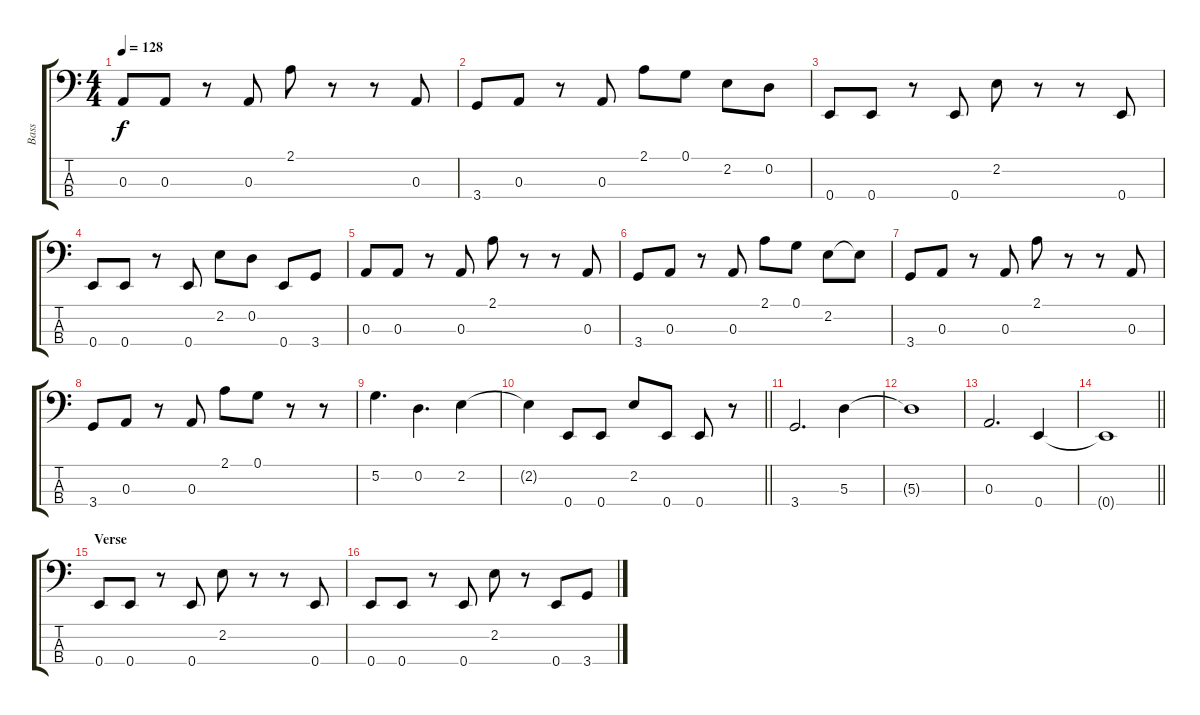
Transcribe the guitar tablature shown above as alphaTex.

\track ("Bass" "Bass") {instrument electricbassfinger}
\staff {score tabs}
\tuning (G2 D2 A1 E1) {hide}
\ts (4 4)
\tempo 128
\clef f4
\ks c
0.3.8{dy f} 0.3.8 r.8 0.3.8 2.1.8 r.8 r.8 0.3.8 |
3.4.8 0.3.8 r.8 0.3.8 2.1.8 0.1.8 2.2.8 0.2.8 |
0.4.8 0.4.8 r.8 0.4.8 2.2.8 r.8 r.8 0.4.8 |
0.4.8 0.4.8 r.8 0.4.8 2.2.8 0.2.8 0.4.8 3.4.8 |
0.3.8 0.3.8 r.8 0.3.8 2.1.8 r.8 r.8 0.3.8 |
3.4.8 0.3.8 r.8 0.3.8 2.1.8 0.1.8 2.2.8 2.2{t}.8 |
3.4.8 0.3.8 r.8 0.3.8 2.1.8 r.8 r.8 0.3.8 |
3.4.8 0.3.8 r.8 0.3.8 2.1.8 0.1.8 r.8 r.8 |
5.2.4{d} 0.2.4{d} 2.2.4 |
\barLineRight lightlight
2.2{t}.4 0.4.8 0.4.8 2.2.8 0.4.8 0.4.8 r.8 |
3.4.2{d} 5.3.4 |
5.3{t}.1 |
0.3.2{d} 0.4.4 |
\barLineRight lightlight
0.4{t}.1 |
\section ("" "Verse")
0.4.8 0.4.8 r.8 0.4.8 2.2.8 r.8 r.8 0.4.8 |
0.4.8 0.4.8 r.8 0.4.8 2.2.8 r.8 0.4.8 3.4.8
